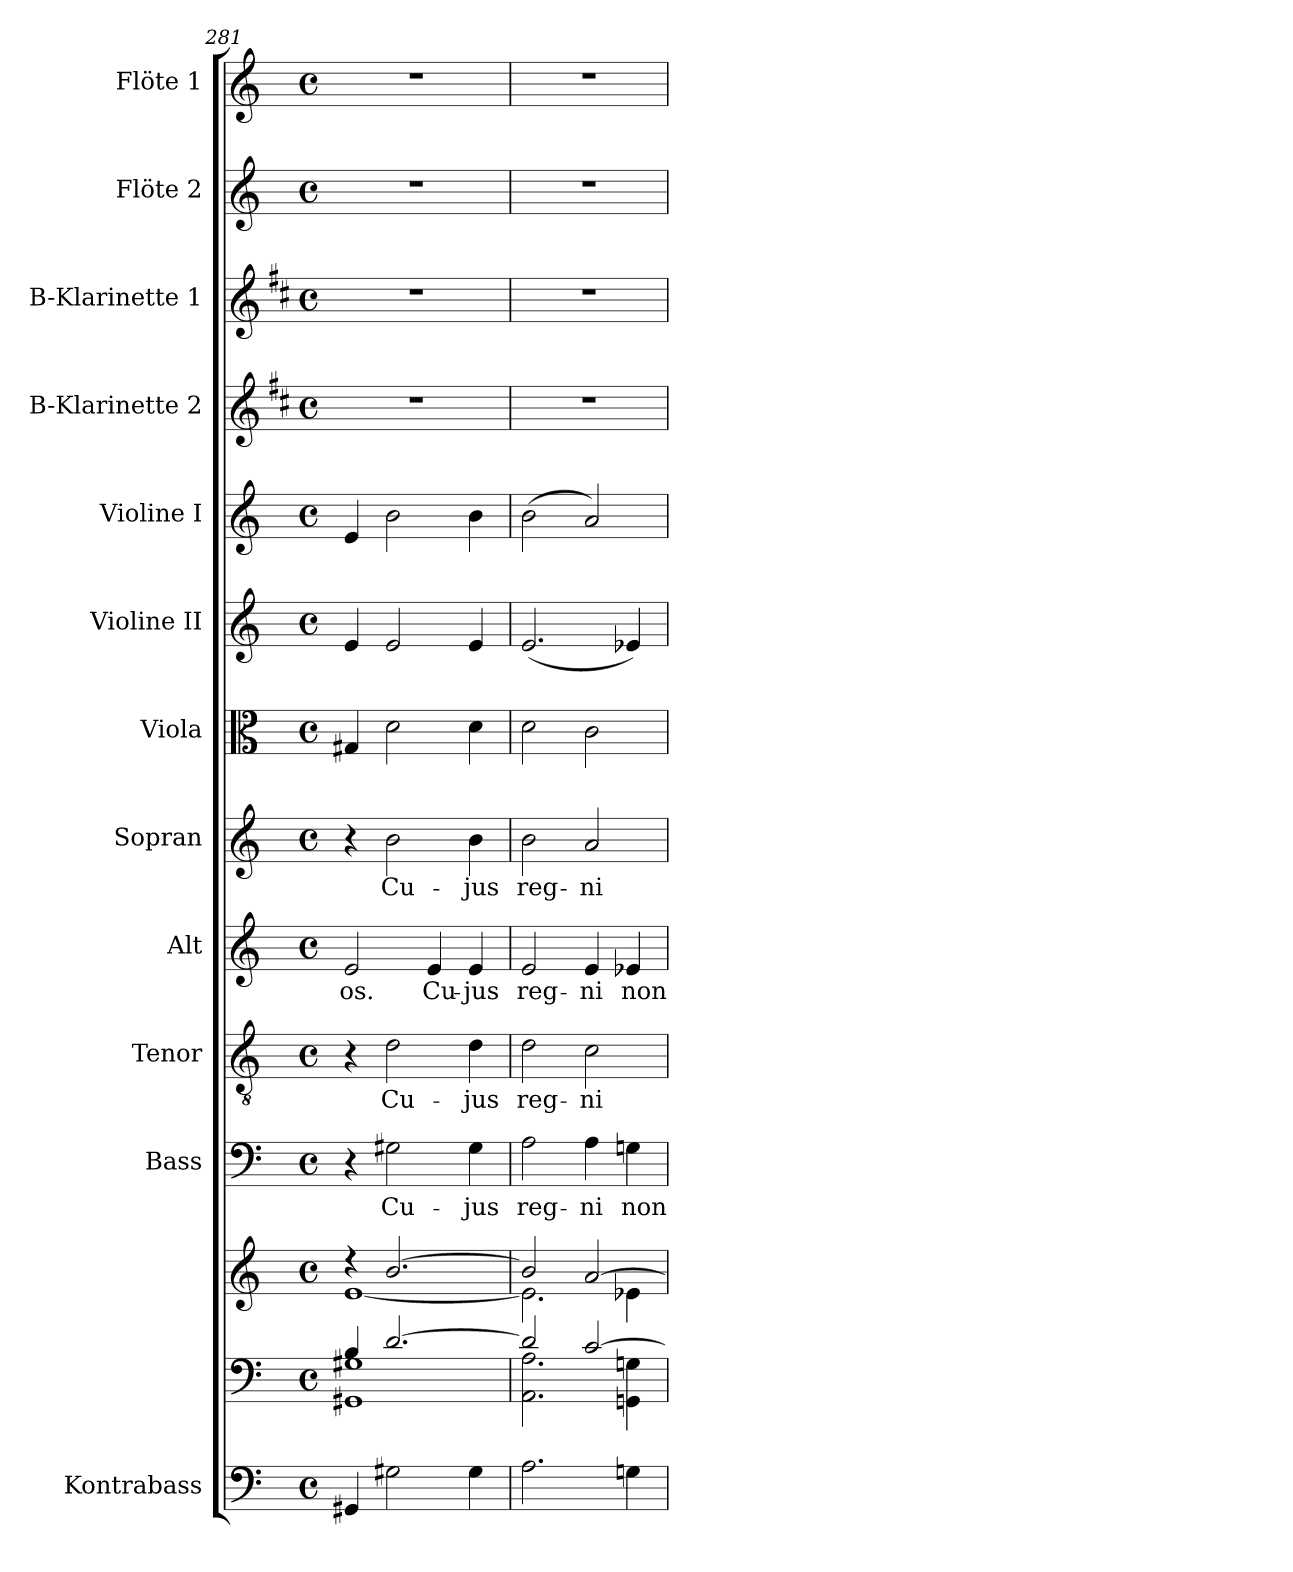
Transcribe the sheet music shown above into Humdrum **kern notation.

**kern	**kern	**kern	**kern	**text	**kern	**text	**kern	**text	**kern	**text	**kern	**kern	**kern	**kern	**kern	**kern	**kern
*part13	*part12	*part12	*part11	*part11	*part10	*part10	*part9	*part9	*part8	*part8	*part7	*part6	*part5	*part4	*part3	*part2	*part1
*staff14	*staff13	*staff12	*staff11	*staff11	*staff10	*staff10	*staff9	*staff9	*staff8	*staff8	*staff7	*staff6	*staff5	*staff4	*staff3	*staff2	*staff1
*I"Kontrabass	*	*	*I"Bass	*	*I"Tenor	*	*I"Alt	*	*I"Sopran	*	*I"Viola	*I"Violine II	*I"Violine I	*I"B-Klarinette 2	*I"B-Klarinette 1	*I"Flöte 2	*I"Flöte 1
*I'Kb.	*	*	*I'B.	*	*I'T.	*	*I'A.	*	*I'S.	*	*I'Vla.	*I'Vl. II	*I'Vl. I	*I'B Kl. 2	*I'B Kl. 1	*I'Fl. 2	*I'Fl. 1
*clefF4	*clefF4	*clefG2	*clefF4	*	*clefGv2	*	*clefG2	*	*clefG2	*	*clefC3	*clefG2	*clefG2	*clefG2	*clefG2	*clefG2	*clefG2
*ITrd7c12	*	*	*	*	*	*	*	*	*	*	*	*	*	*ITrd1c2	*ITrd1c2	*	*
*k[]	*k[]	*k[]	*k[]	*	*k[]	*	*k[]	*	*k[]	*	*k[]	*k[]	*k[]	*k[]	*k[]	*k[]	*k[]
*C:	*C:	*C:	*C:	*	*C:	*	*C:	*	*C:	*	*C:	*C:	*C:	*C:	*C:	*C:	*C:
*M4/4	*M4/4	*M4/4	*M4/4	*	*M4/4	*	*M4/4	*	*M4/4	*	*M4/4	*M4/4	*M4/4	*M4/4	*M4/4	*M4/4	*M4/4
*met(c)	*met(c)	*met(c)	*met(c)	*	*met(c)	*	*met(c)	*	*met(c)	*	*met(c)	*met(c)	*met(c)	*met(c)	*met(c)	*met(c)	*met(c)
=281	=281	=281	=281	=281	=281	=281	=281	=281	=281	=281	=281	=281	=281	=281	=281	=281	=281
*	*^	*^	*	*	*	*	*	*	*	*	*	*	*	*	*	*	*
!	!	!	!	!	!	!	!	!	!	!LO:LY:b	!	!	!	!	!	!	!	!	!
4GGG#X/	4B/	1GG#X 1G#X	4rdd	[<1e	4r	.	4r	.	2e/	-os.	4r	.	4G#X/	4e/	4e/	1r	1r	1r	1r
!	!	!	!	!	!	!LO:LY:b	!	!LO:LY:b	!	!	!	!LO:LY:b	!	!	!	!	!	!	!
2GG#X\	[>2.d/	.	[>2.b/	.	2G#X\	Cu-	2d\	Cu-	.	.	2b\	Cu-	2d\	2e/	2b\	.	.	.	.
!	!	!	!	!	!	!	!	!	!	!LO:LY:b	!	!	!	!	!	!	!	!	!
.	.	.	.	.	.	.	.	.	4e/	Cu-	.	.	.	.	.	.	.	.	.
!	!	!	!	!	!	!LO:LY:b	!	!LO:LY:b	!	!LO:LY:b	!	!LO:LY:b	!	!	!	!	!	!	!
4GG#\	.	.	.	.	4G#\	-jus	4d\	-jus	4e/	-jus	4b\	-jus	4d\	4e/	4b\	.	.	.	.
=282	=282	=282	=282	=282	=282	=282	=282	=282	=282	=282	=282	=282	=282	=282	=282	=282	=282	=282	=282
!	!	!	!	!	!	!LO:LY:b	!	!LO:LY:b	!	!LO:LY:b	!	!LO:LY:b	!	!	!	!	!	!	!
2.AA\	2d/]	2.AA\ 2.A\	2b/]	2.e\]	2A\	reg-	2d\	reg-	2e/	reg-	2b\	reg-	2d\	(<2.e/	(>2b\	1r	1r	1r	1r
!	!	!	!	!	!	!LO:LY:b	!	!LO:LY:b	!	!LO:LY:b	!	!LO:LY:b	!	!	!	!	!	!	!
.	[>2c/	.	[>2a/	.	4A\	-ni	2c\	-ni	4e/	-ni	2a/	-ni	2c\	.	2a/)	.	.	.	.
!	!	!	!	!	!	!LO:LY:b	!	!	!	!LO:LY:b	!	!	!	!	!	!	!	!	!
4GGn\	.	4GGn\ 4Gn\	.	4e-X\	4Gn\	non	.	.	4e-X/	non	.	.	.	4e-X/)	.	.	.	.	.
*	*v	*v	*	*	*	*	*	*	*	*	*	*	*	*	*	*	*	*	*
*	*	*v	*v	*	*	*	*	*	*	*	*	*	*	*	*	*	*	*
=	=	=	=	=	=	=	=	=	=	=	=	=	=	=	=	=	=
*-	*-	*-	*-	*-	*-	*-	*-	*-	*-	*-	*-	*-	*-	*-	*-	*-	*-
